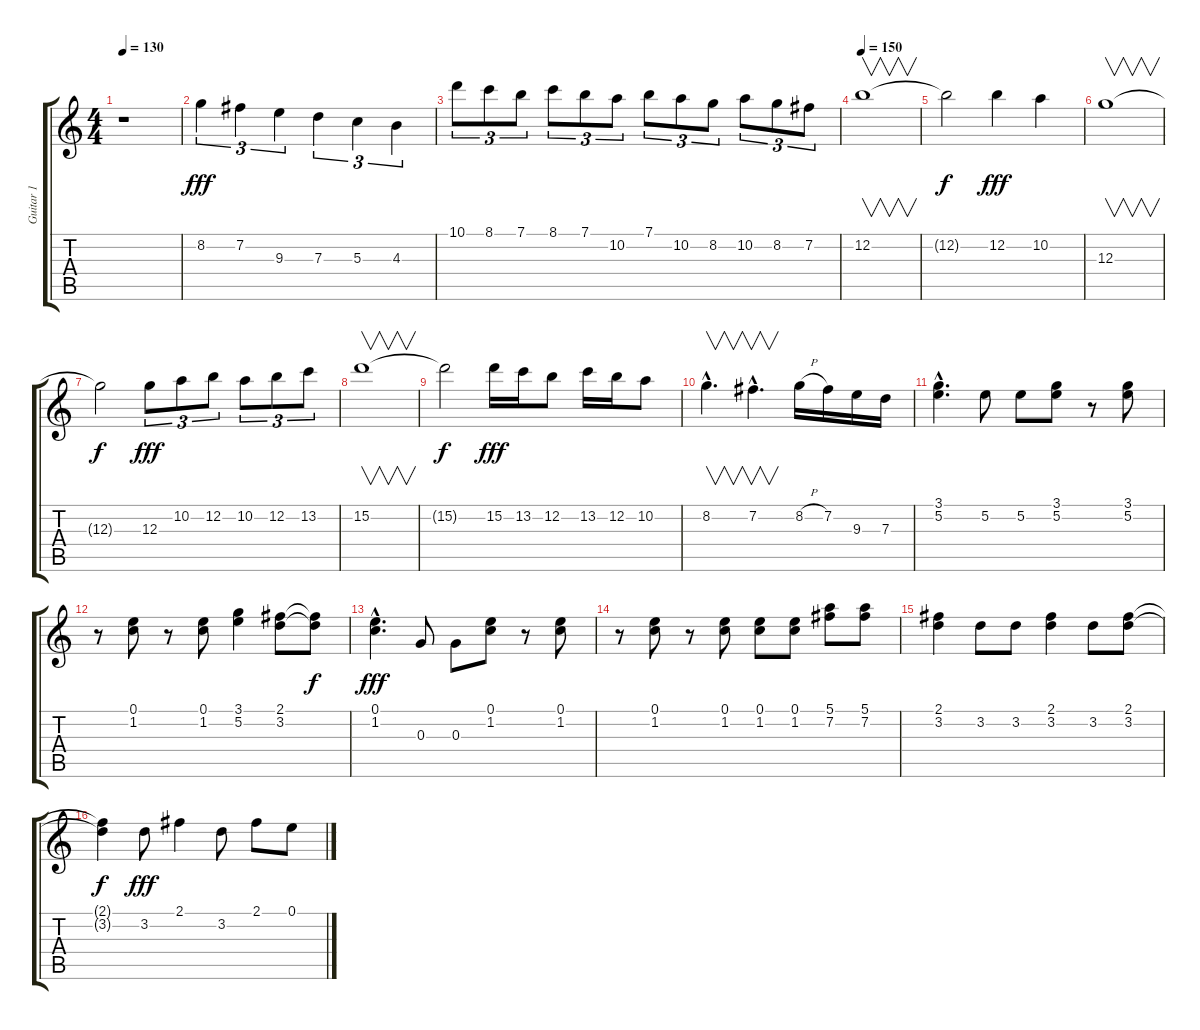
\track ("Guitar 1" "Guitar 1") {instrument distortionguitar}
\staff {score tabs}
\tuning (E4 B3 G3 D3 A2 E2) {hide}
\ts (4 4)
\tempo 130
\clef g2
\ks c
r.1{dy fff} |
8.2.4{tu (3 2)} 7.2.4{tu (3 2)} 9.3.4{tu (3 2)} 7.3.4{tu (3 2)} 5.3.4{tu (3 2)} 4.3.4{tu (3 2)} |
10.1.8{tu (3 2)} 8.1.8{tu (3 2)} 7.1.8{tu (3 2)} 8.1.8{tu (3 2)} 7.1.8{tu (3 2)} 10.2.8{tu (3 2)} 7.1.8{tu (3 2)} 10.2.8{tu (3 2)} 8.2.8{tu (3 2)} 10.2.8{tu (3 2)} 8.2.8{tu (3 2)} 7.2.8{tu (3 2)} |
\tempo 150
12.2.1{v} |
12.2{t}.2{dy f} 12.2.4{dy fff} 10.2.4 |
12.3.1{v} |
12.3{t}.2{dy f} 12.3.8{tu (3 2) dy fff} 10.2.8{tu (3 2)} 12.2.8{tu (3 2)} 10.2.8{tu (3 2)} 12.2.8{tu (3 2)} 13.2.8{tu (3 2)} |
15.2.1{v} |
15.2{t}.2{dy f} 15.2.16{dy fff} 13.2.16 12.2.8 13.2.16 12.2.16 10.2.8 |
8.2{hac}.4{v d} 7.2{hac}.4{v d} 8.2{h}.16 7.2.16 9.3.16 7.3.16 |
(3.1{hac} 5.2{hac}).4{d} 5.2.8 5.2.8 (3.1 5.2).8 r.8 (3.1 5.2).8 |
r.8 (0.1 1.2).8 r.8 (0.1 1.2).8 (3.1 5.2).4 (2.1 3.2).8 (2.1{t} 3.2{t}).8{dy f} |
(0.1{hac} 1.2{hac}).4{d dy fff} 0.3.8 0.3.8 (0.1 1.2).8 r.8 (0.1 1.2).8 |
r.8 (0.1 1.2).8 r.8 (0.1 1.2).8 (0.1 1.2).8 (0.1 1.2).8 (5.1 7.2).8 (5.1 7.2).8 |
(2.1 3.2).4 3.2.8 3.2.8 (2.1 3.2).4 3.2.8 (2.1 3.2).8 |
(2.1{t} 3.2{t}).4{dy f} 3.2.8{dy fff} 2.1.4 3.2.8 2.1.8 0.1.8
